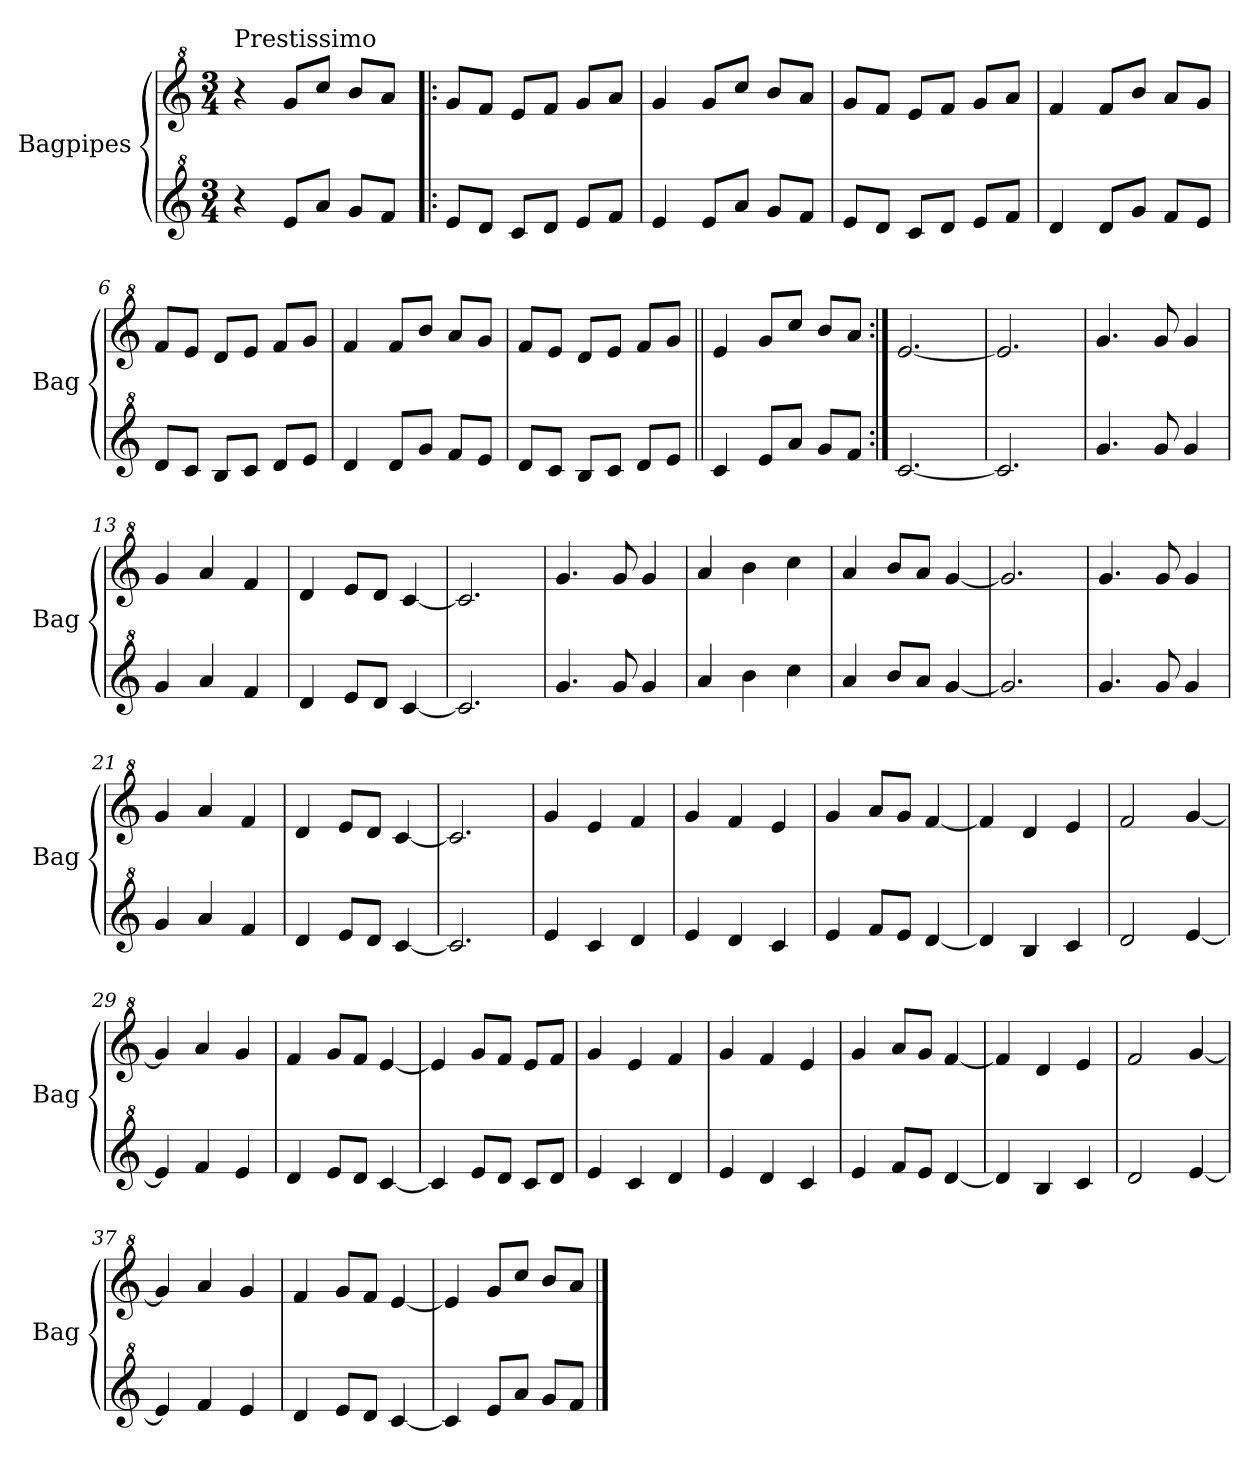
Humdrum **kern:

**kern	**kern
*part2	*part1
*staff2	*staff1
*I"Bagpipes	*I"Bagpipes
*I'Bag	*I'Bag
*clefG^2	*clefG^2
*k[]	*k[]
*C:	*C:
*M3/4	*M3/4
=1	=1
!	!LO:TX:a:t=Prestissimo
4r	4r
8ee/L	8gg/L
8aa/J	8ccc/J
8gg/L	8bb/L
8ff/J	8aa/J
=2!|:	=2!|:
8ee/L	8gg/L
8dd/J	8ff/J
8cc/L	8ee/L
8dd/J	8ff/J
8ee/L	8gg/L
8ff/J	8aa/J
=3	=3
4ee/	4gg/
8ee/L	8gg/L
8aa/J	8ccc/J
8gg/L	8bb/L
8ff/J	8aa/J
=4	=4
8ee/L	8gg/L
8dd/J	8ff/J
8cc/L	8ee/L
8dd/J	8ff/J
8ee/L	8gg/L
8ff/J	8aa/J
=5	=5
4dd/	4ff/
8dd/L	8ff/L
8gg/J	8bb/J
8ff/L	8aa/L
8ee/J	8gg/J
=6	=6
8dd/L	8ff/L
8cc/J	8ee/J
8b/L	8dd/L
8cc/J	8ee/J
8dd/L	8ff/L
8ee/J	8gg/J
=7	=7
4dd/	4ff/
8dd/L	8ff/L
8gg/J	8bb/J
8ff/L	8aa/L
8ee/J	8gg/J
!!LO:LB:g=z
=8	=8
8dd/L	8ff/L
8cc/J	8ee/J
8b/L	8dd/L
8cc/J	8ee/J
8dd/L	8ff/L
8ee/J	8gg/J
=9||	=9||
4cc/	4ee/
8ee/L	8gg/L
8aa/J	8ccc/J
8gg/L	8bb/L
8ff/J	8aa/J
=10:|!	=10:|!
[2.cc/	[2.ee/
=11	=11
2.cc/]	2.ee/]
=12	=12
4.gg/	4.gg/
8gg/	8gg/
4gg/	4gg/
=13	=13
4gg/	4gg/
4aa/	4aa/
4ff/	4ff/
=14	=14
4dd/	4dd/
8ee/L	8ee/L
8dd/J	8dd/J
[4cc/	[4cc/
=15	=15
2.cc/]	2.cc/]
=16	=16
4.gg/	4.gg/
8gg/	8gg/
4gg/	4gg/
=17	=17
4aa/	4aa/
4bb\	4bb\
4ccc\	4ccc\
!!LO:LB:g=z
=18	=18
4aa/	4aa/
8bb/L	8bb/L
8aa/J	8aa/J
[4gg/	[4gg/
=19	=19
2.gg/]	2.gg/]
=20	=20
4.gg/	4.gg/
8gg/	8gg/
4gg/	4gg/
=21	=21
4gg/	4gg/
4aa/	4aa/
4ff/	4ff/
=22	=22
4dd/	4dd/
8ee/L	8ee/L
8dd/J	8dd/J
[4cc/	[4cc/
=23	=23
2.cc/]	2.cc/]
=24	=24
4ee/	4gg/
4cc/	4ee/
4dd/	4ff/
=25	=25
4ee/	4gg/
4dd/	4ff/
4cc/	4ee/
=26	=26
4ee/	4gg/
8ff/L	8aa/L
8ee/J	8gg/J
[4dd/	[4ff/
=27	=27
4dd/]	4ff/]
4b/	4dd/
4cc/	4ee/
=28	=28
2dd/	2ff/
[4ee/	[4gg/
!!LO:LB:g=z
=29	=29
4ee/]	4gg/]
4ff/	4aa/
4ee/	4gg/
=30	=30
4dd/	4ff/
8ee/L	8gg/L
8dd/J	8ff/J
[4cc/	[4ee/
=31	=31
4cc/]	4ee/]
8ee/L	8gg/L
8dd/J	8ff/J
8cc/L	8ee/L
8dd/J	8ff/J
=32	=32
4ee/	4gg/
4cc/	4ee/
4dd/	4ff/
=33	=33
4ee/	4gg/
4dd/	4ff/
4cc/	4ee/
=34	=34
4ee/	4gg/
8ff/L	8aa/L
8ee/J	8gg/J
[4dd/	[4ff/
=35	=35
4dd/]	4ff/]
4b/	4dd/
4cc/	4ee/
=36	=36
2dd/	2ff/
[4ee/	[4gg/
=37	=37
4ee/]	4gg/]
4ff/	4aa/
4ee/	4gg/
=38	=38
4dd/	4ff/
8ee/L	8gg/L
8dd/J	8ff/J
[4cc/	[4ee/
!!LO:LB:g=z
=39	=39
4cc/]	4ee/]
8ee/L	8gg/L
8aa/J	8ccc/J
8gg/L	8bb/L
8ff/J	8aa/J
==	==
*-	*-
